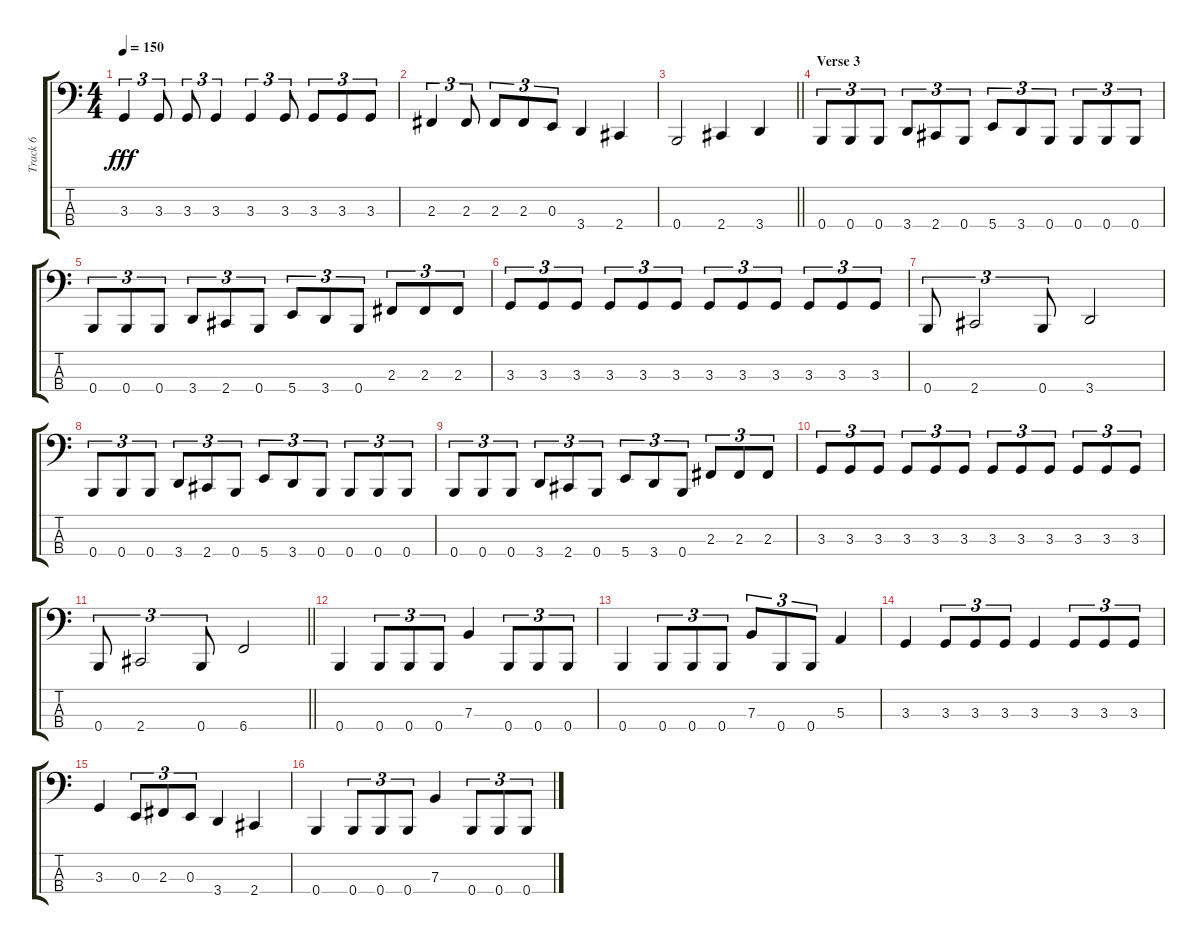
\track ("Track 6" "Track 6") {instrument electricbasspick}
\staff {score tabs}
\tuning (D2 A1 E1 B0) {hide}
\ts (4 4)
\tempo 150
\clef f4
\ks c
3.3.4{tu (3 2) dy fff} 3.3.8{tu (3 2)} 3.3.8{tu (3 2)} 3.3.4{tu (3 2)} 3.3.4{tu (3 2)} 3.3.8{tu (3 2)} 3.3.8{tu (3 2)} 3.3.8{tu (3 2)} 3.3.8{tu (3 2)} |
2.3.4{tu (3 2)} 2.3.8{tu (3 2)} 2.3.8{tu (3 2)} 2.3.8{tu (3 2)} 0.3.8{tu (3 2)} 3.4.4 2.4.4 |
\barLineRight lightlight
0.4.2 2.4.4 3.4.4 |
\section ("" "Verse 3")
0.4.8{tu (3 2)} 0.4.8{tu (3 2)} 0.4.8{tu (3 2)} 3.4.8{tu (3 2)} 2.4.8{tu (3 2)} 0.4.8{tu (3 2)} 5.4.8{tu (3 2)} 3.4.8{tu (3 2)} 0.4.8{tu (3 2)} 0.4.8{tu (3 2)} 0.4.8{tu (3 2)} 0.4.8{tu (3 2)} |
0.4.8{tu (3 2)} 0.4.8{tu (3 2)} 0.4.8{tu (3 2)} 3.4.8{tu (3 2)} 2.4.8{tu (3 2)} 0.4.8{tu (3 2)} 5.4.8{tu (3 2)} 3.4.8{tu (3 2)} 0.4.8{tu (3 2)} 2.3.8{tu (3 2)} 2.3.8{tu (3 2)} 2.3.8{tu (3 2)} |
3.3.8{tu (3 2)} 3.3.8{tu (3 2)} 3.3.8{tu (3 2)} 3.3.8{tu (3 2)} 3.3.8{tu (3 2)} 3.3.8{tu (3 2)} 3.3.8{tu (3 2)} 3.3.8{tu (3 2)} 3.3.8{tu (3 2)} 3.3.8{tu (3 2)} 3.3.8{tu (3 2)} 3.3.8{tu (3 2)} |
0.4.8{tu (3 2)} 2.4.2{tu (3 2)} 0.4.8{tu (3 2)} 3.4.2 |
0.4.8{tu (3 2)} 0.4.8{tu (3 2)} 0.4.8{tu (3 2)} 3.4.8{tu (3 2)} 2.4.8{tu (3 2)} 0.4.8{tu (3 2)} 5.4.8{tu (3 2)} 3.4.8{tu (3 2)} 0.4.8{tu (3 2)} 0.4.8{tu (3 2)} 0.4.8{tu (3 2)} 0.4.8{tu (3 2)} |
0.4.8{tu (3 2)} 0.4.8{tu (3 2)} 0.4.8{tu (3 2)} 3.4.8{tu (3 2)} 2.4.8{tu (3 2)} 0.4.8{tu (3 2)} 5.4.8{tu (3 2)} 3.4.8{tu (3 2)} 0.4.8{tu (3 2)} 2.3.8{tu (3 2)} 2.3.8{tu (3 2)} 2.3.8{tu (3 2)} |
3.3.8{tu (3 2)} 3.3.8{tu (3 2)} 3.3.8{tu (3 2)} 3.3.8{tu (3 2)} 3.3.8{tu (3 2)} 3.3.8{tu (3 2)} 3.3.8{tu (3 2)} 3.3.8{tu (3 2)} 3.3.8{tu (3 2)} 3.3.8{tu (3 2)} 3.3.8{tu (3 2)} 3.3.8{tu (3 2)} |
\barLineRight lightlight
0.4.8{tu (3 2)} 2.4.2{tu (3 2)} 0.4.8{tu (3 2)} 6.4.2 |
\section ("" "")
0.4.4 0.4.8{tu (3 2)} 0.4.8{tu (3 2)} 0.4.8{tu (3 2)} 7.3.4 0.4.8{tu (3 2)} 0.4.8{tu (3 2)} 0.4.8{tu (3 2)} |
0.4.4 0.4.8{tu (3 2)} 0.4.8{tu (3 2)} 0.4.8{tu (3 2)} 7.3.8{tu (3 2)} 0.4.8{tu (3 2)} 0.4.8{tu (3 2)} 5.3.4 |
3.3.4 3.3.8{tu (3 2)} 3.3.8{tu (3 2)} 3.3.8{tu (3 2)} 3.3.4 3.3.8{tu (3 2)} 3.3.8{tu (3 2)} 3.3.8{tu (3 2)} |
3.3.4 0.3.8{tu (3 2)} 2.3.8{tu (3 2)} 0.3.8{tu (3 2)} 3.4.4 2.4.4 |
0.4.4 0.4.8{tu (3 2)} 0.4.8{tu (3 2)} 0.4.8{tu (3 2)} 7.3.4 0.4.8{tu (3 2)} 0.4.8{tu (3 2)} 0.4.8{tu (3 2)}
